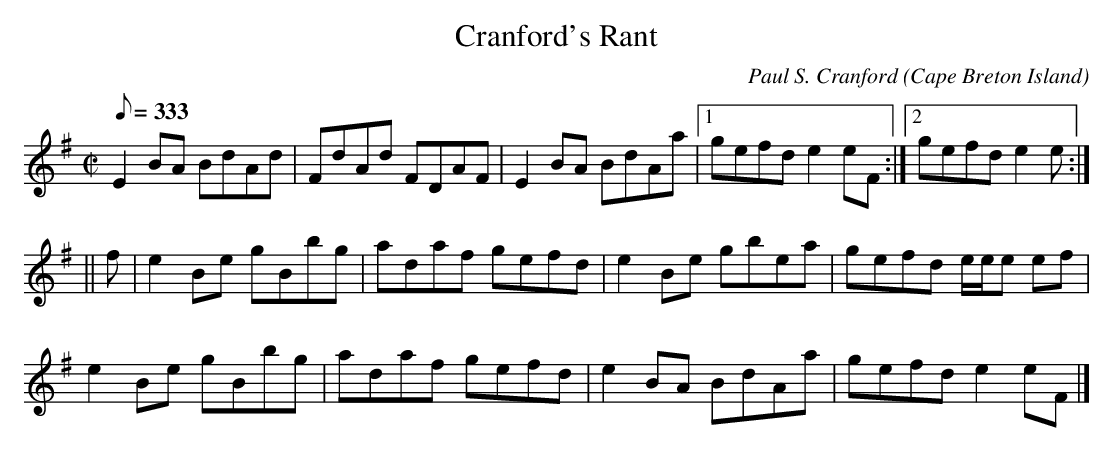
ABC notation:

X:1
T:Cranford's Rant
C:Paul S. Cranford
O:Cape Breton Island
L:1/8
Q:333
M:C|
K:EAeo
E2 BA BdAd|FdAd FDAF|E2 BA BdAa|1gefd e2 eF:|2gefd e2 e:|
||f|e2 Be gBbg|adaf gefd|e2 Be gbea|gefd e/e/e ef|
e2 Be gBbg|adaf gefd|e2 BA BdAa|gefd e2 eF|]
